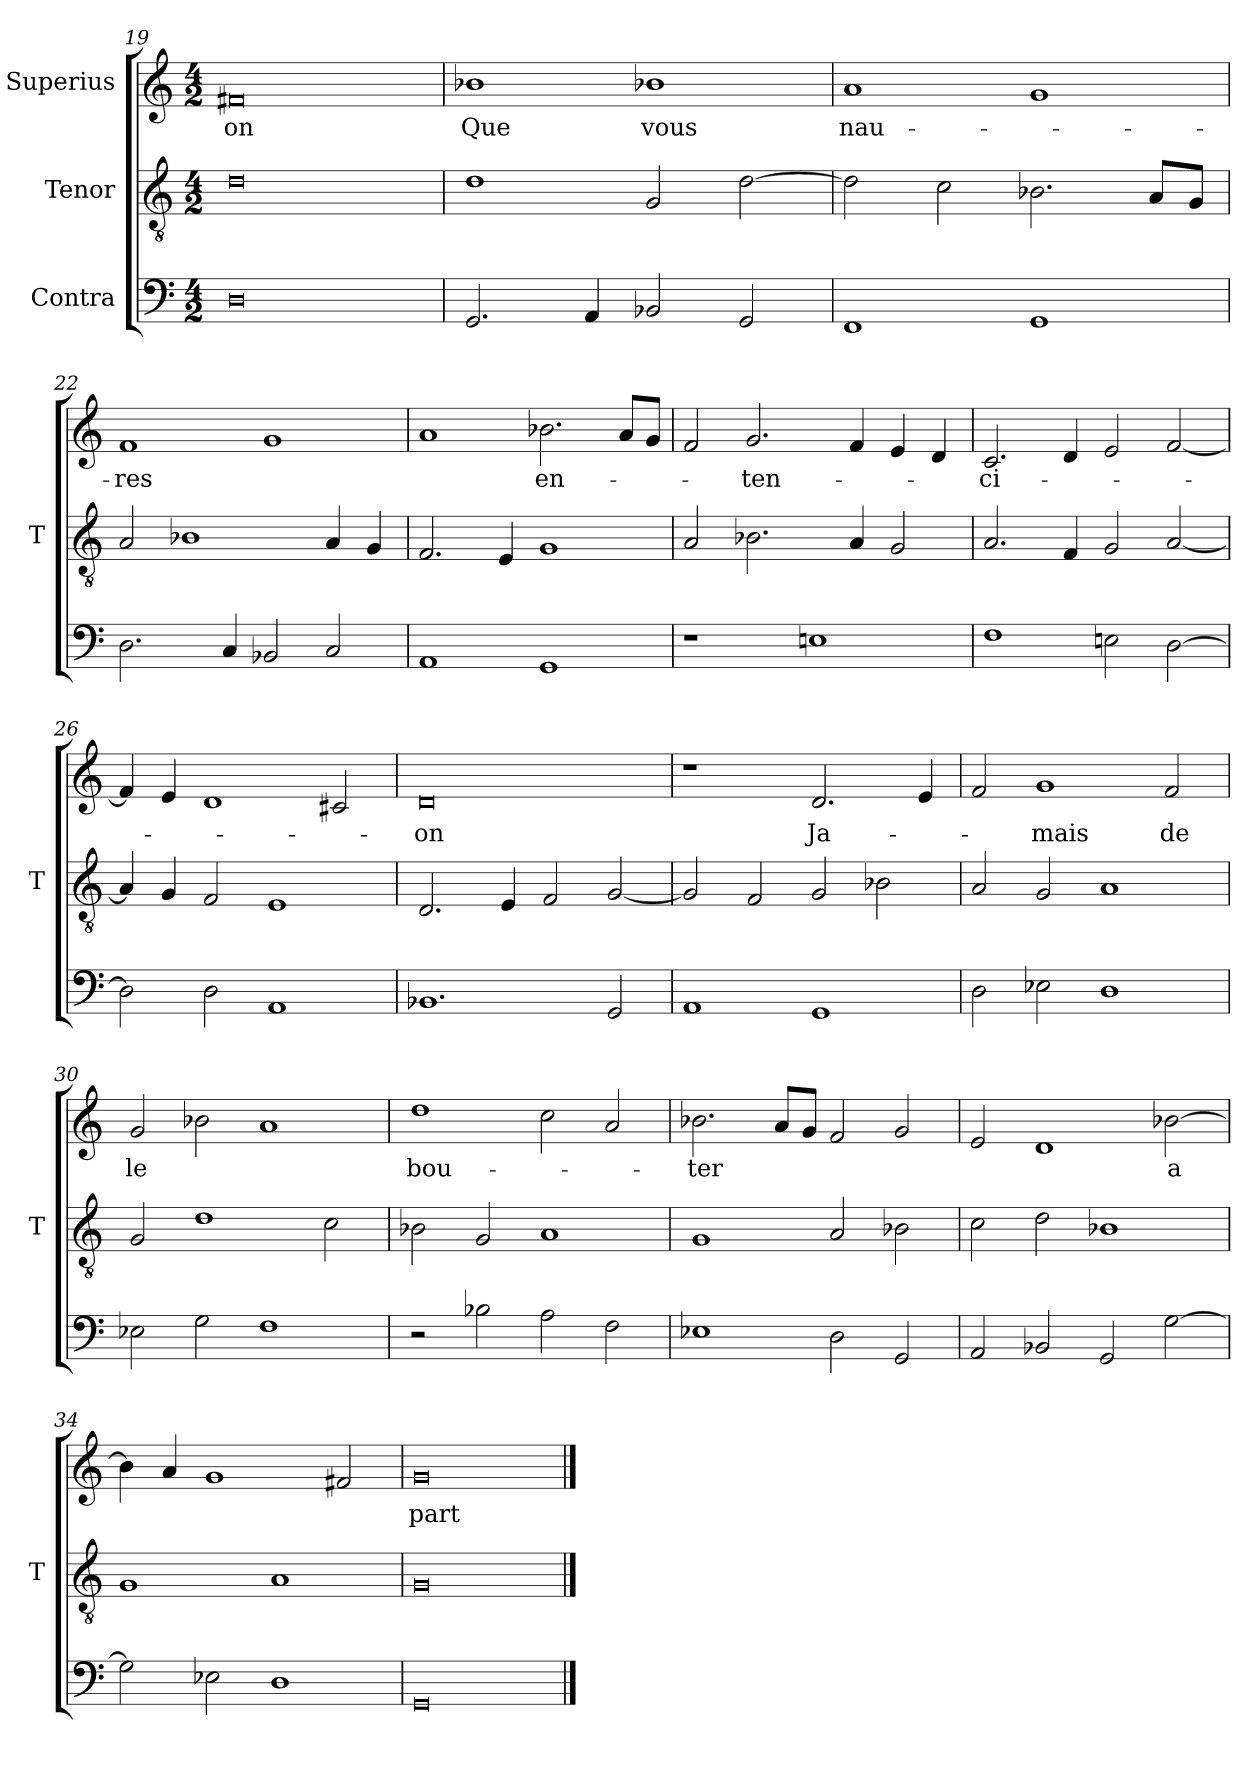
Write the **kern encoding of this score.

**kern	**kern	**kern	**text
*part3	*part2	*part1	*part1
*staff3	*staff2	*staff1	*staff1
*I"Contra	*I"Tenor	*I"Superius	*
*	*I'T	*	*
*clefF4	*clefGv2	*clefG2	*
*M4/2	*M4/2	*M4/2	*
=19	=19	=19	=19
0D	0d	0f#X	-on
=20	=20	=20	=20
2.GG	1d	1b-X	-Que
4AA	.	.	.
2BB-X	2G	1b-X	-vous
2GG	[2d	.	.
=21	=21	=21	=21
1FF	2d]	1a	nau-
.	2c	.	.
1GG	2.B-X	1g	.
.	8A/L	.	.
.	8G/J	.	.
=22	=22	=22	=22
2.D	2A	1f	-res
.	1B-X	.	.
4C	.	.	.
2BB-X	.	1g	.
2C	4A	.	.
.	4G	.	.
=23	=23	=23	=23
1AA	2.F	1a	.
.	4E	.	.
1GG	1G	2.b-X	en-
.	.	8a/L	.
.	.	8g/J	.
=24	=24	=24	=24
1r	2A	2f	.
.	2.B-X	2.g	-ten-
1En	.	.	.
.	4A	4f	.
.	2G	4e	.
.	.	4d	.
=25	=25	=25	=25
1F	2.A	2.c	-ci-
.	4F	4d	.
2En	2G	2e	.
[2D	[2A	[2f	.
=26	=26	=26	=26
2D]	4A]	4f]	.
.	4G	4e	.
2D	2F	1d	.
1AA	1E	.	.
.	.	2c#X	.
=27	=27	=27	=27
1.BB-X	2.D	0d	-on
.	4E	.	.
.	2F	.	.
2GG	[2G	.	.
=28	=28	=28	=28
1AA	2G]	1r	.
.	2F	.	.
1GG	2G	2.d	Ja-
.	2B-X	.	.
.	.	4e	.
=29	=29	=29	=29
2D	2A	2f	.
2E-X	2G	1g	-mais
1D	1A	.	.
.	.	2f	-de
=30	=30	=30	=30
2E-X	2G	2g	-le
2G	1d	2b-X	.
1F	.	1a	.
.	2c	.	.
=31	=31	=31	=31
2r	2B-X	1dd	bou-
2B-X	2G	.	.
2A	1A	2cc	.
2F	.	2a	.
=32	=32	=32	=32
1E-X	1G	2.b-X	-ter
.	.	8a/L	.
.	.	8g/J	.
2D	2A	2f	.
2GG	2B-X	2g	.
=33	=33	=33	=33
2AA	2c	2e	.
2BB-X	2d	1d	.
2GG	1B-X	.	.
[2G	.	[2b-X	-a
=34	=34	=34	=34
2G]	1G	4b-]	.
.	.	4a	.
2E-X	.	1g	.
1D	1A	.	.
.	.	2f#X	.
=35	=35	=35	=35
0GG	0G	0g	-part
==	==	==	==
*-	*-	*-	*-
